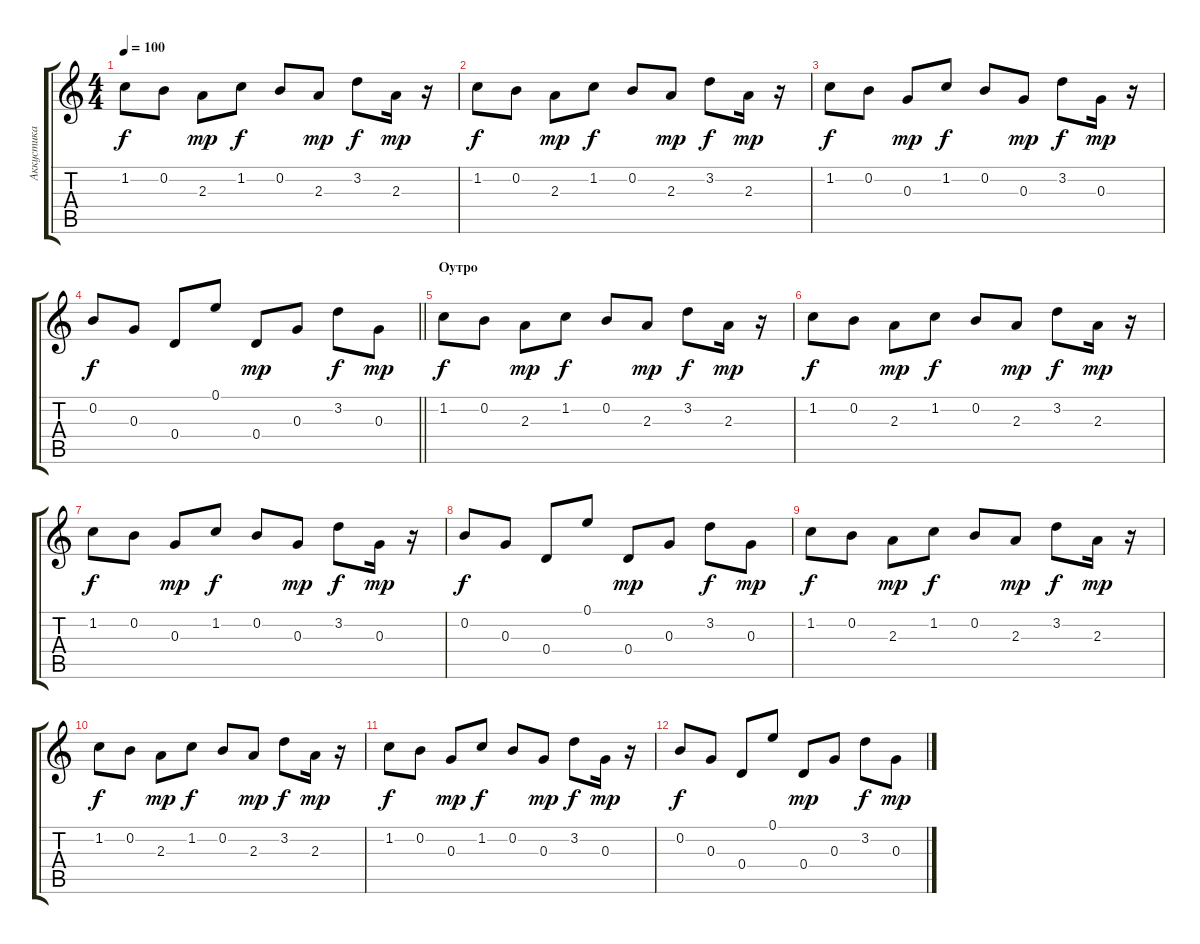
\track ("Аккустика" "Аккустика") {instrument acousticguitarsteel}
\staff {score tabs}
\tuning (E4 B3 G3 D3 A2 E2) {hide}
\ts (4 4)
\tempo 100
\clef g2
\ks c
1.2.8{dy f} 0.2.8 2.3.8{dy mp} 1.2.8{dy f} 0.2.8 2.3.8{dy mp} 3.2.8{dy f} 2.3.16{dy mp} r.16 |
1.2.8{dy f} 0.2.8 2.3.8{dy mp} 1.2.8{dy f} 0.2.8 2.3.8{dy mp} 3.2.8{dy f} 2.3.16{dy mp} r.16 |
1.2.8{dy f} 0.2.8 0.3.8{dy mp} 1.2.8{dy f} 0.2.8 0.3.8{dy mp} 3.2.8{dy f} 0.3.16{dy mp} r.16 |
\barLineRight lightlight
0.2.8{dy f} 0.3.8 0.4.8 0.1.8 0.4.8{dy mp} 0.3.8 3.2.8{dy f} 0.3.8{dy mp} |
\section ("" "Оутро")
1.2.8{dy f} 0.2.8 2.3.8{dy mp} 1.2.8{dy f} 0.2.8 2.3.8{dy mp} 3.2.8{dy f} 2.3.16{dy mp} r.16 |
1.2.8{dy f} 0.2.8 2.3.8{dy mp} 1.2.8{dy f} 0.2.8 2.3.8{dy mp} 3.2.8{dy f} 2.3.16{dy mp} r.16 |
1.2.8{dy f} 0.2.8 0.3.8{dy mp} 1.2.8{dy f} 0.2.8 0.3.8{dy mp} 3.2.8{dy f} 0.3.16{dy mp} r.16 |
0.2.8{dy f} 0.3.8 0.4.8 0.1.8 0.4.8{dy mp} 0.3.8 3.2.8{dy f} 0.3.8{dy mp} |
1.2.8{dy f} 0.2.8 2.3.8{dy mp} 1.2.8{dy f} 0.2.8 2.3.8{dy mp} 3.2.8{dy f} 2.3.16{dy mp} r.16 |
1.2.8{dy f} 0.2.8 2.3.8{dy mp} 1.2.8{dy f} 0.2.8 2.3.8{dy mp} 3.2.8{dy f} 2.3.16{dy mp} r.16 |
1.2.8{dy f} 0.2.8 0.3.8{dy mp} 1.2.8{dy f} 0.2.8 0.3.8{dy mp} 3.2.8{dy f} 0.3.16{dy mp} r.16 |
0.2.8{dy f} 0.3.8 0.4.8 0.1.8 0.4.8{dy mp} 0.3.8 3.2.8{dy f} 0.3.8{dy mp}
